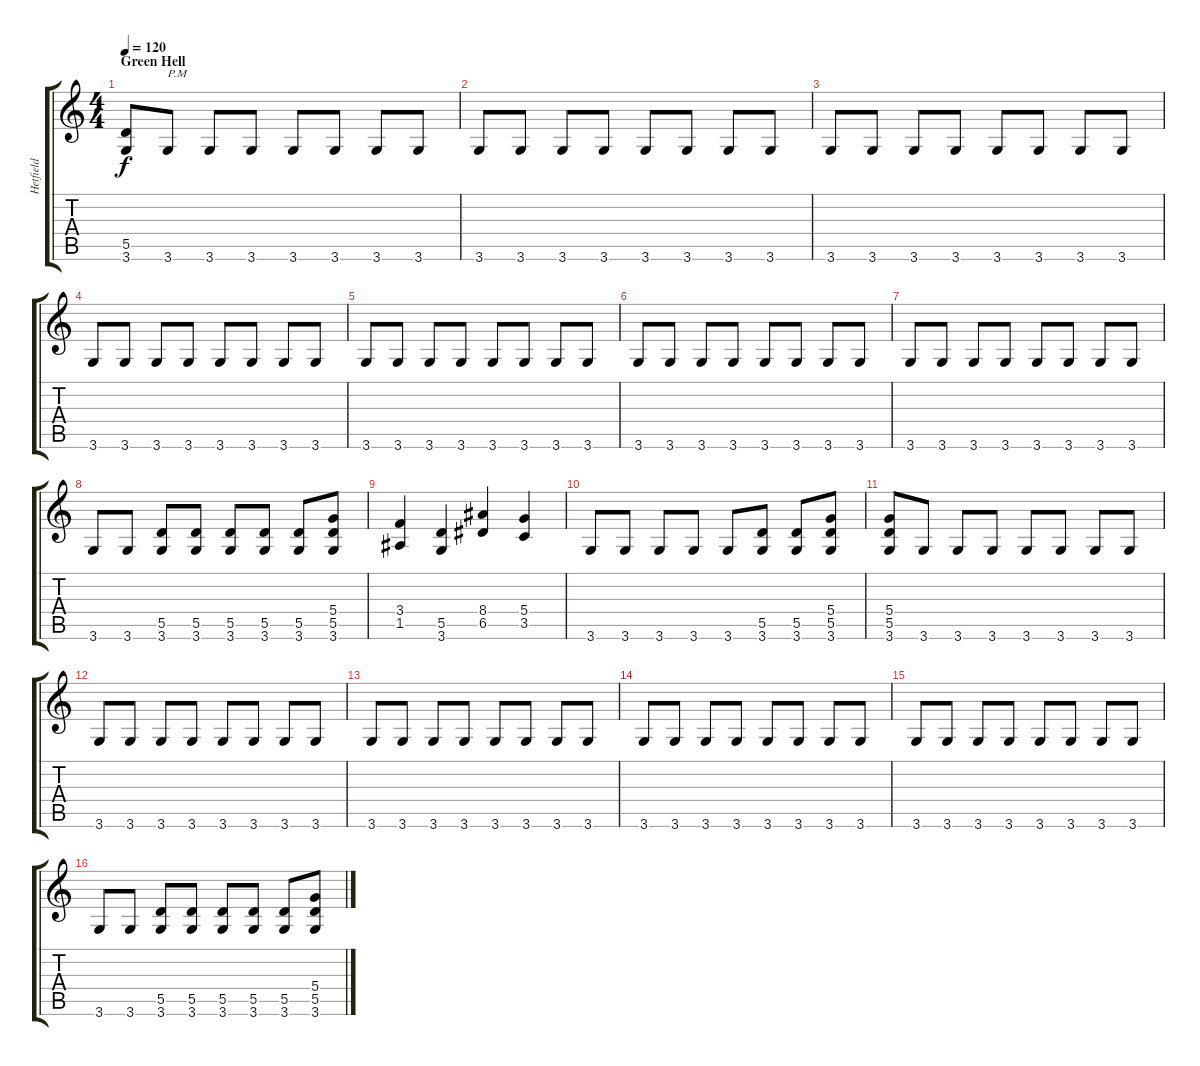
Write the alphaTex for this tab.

\track ("Hetfield" "Hetfield") {instrument distortionguitar}
\staff {score tabs}
\tuning (E4 B3 G3 D3 A2 E2) {hide}
\ts (4 4)
\section ("" "Green Hell")
\tempo 120
\tempo 212
\tempo 120
\clef g2
\ks c
(5.5 3.6).8{dy f instrument distortionguitar} 3.6.8{txt "P.M"} 3.6.8 3.6.8 3.6.8 3.6.8 3.6.8 3.6.8 |
3.6.8 3.6.8 3.6.8 3.6.8 3.6.8 3.6.8 3.6.8 3.6.8 |
3.6.8 3.6.8 3.6.8 3.6.8 3.6.8 3.6.8 3.6.8 3.6.8 |
3.6.8 3.6.8 3.6.8 3.6.8 3.6.8 3.6.8 3.6.8 3.6.8 |
3.6.8 3.6.8 3.6.8 3.6.8 3.6.8 3.6.8 3.6.8 3.6.8 |
3.6.8 3.6.8 3.6.8 3.6.8 3.6.8 3.6.8 3.6.8 3.6.8 |
3.6.8 3.6.8 3.6.8 3.6.8 3.6.8 3.6.8 3.6.8 3.6.8 |
3.6.8 3.6.8 (5.5 3.6).8 (5.5 3.6).8 (5.5 3.6).8 (5.5 3.6).8 (5.5 3.6).8 (5.4 5.5 3.6).8 |
(3.4 1.5).4 (5.5 3.6).4 (8.4 6.5).4 (5.4 3.5).4 |
3.6.8 3.6.8 3.6.8 3.6.8 3.6.8 (5.5 3.6).8 (5.5 3.6).8 (5.4 5.5 3.6).8 |
(5.4 5.5 3.6).8 3.6.8 3.6.8 3.6.8 3.6.8 3.6.8 3.6.8 3.6.8 |
3.6.8 3.6.8 3.6.8 3.6.8 3.6.8 3.6.8 3.6.8 3.6.8 |
3.6.8 3.6.8 3.6.8 3.6.8 3.6.8 3.6.8 3.6.8 3.6.8 |
3.6.8 3.6.8 3.6.8 3.6.8 3.6.8 3.6.8 3.6.8 3.6.8 |
3.6.8 3.6.8 3.6.8 3.6.8 3.6.8 3.6.8 3.6.8 3.6.8 |
3.6.8 3.6.8 (5.5 3.6).8 (5.5 3.6).8 (5.5 3.6).8 (5.5 3.6).8 (5.5 3.6).8 (5.4 5.5 3.6).8
